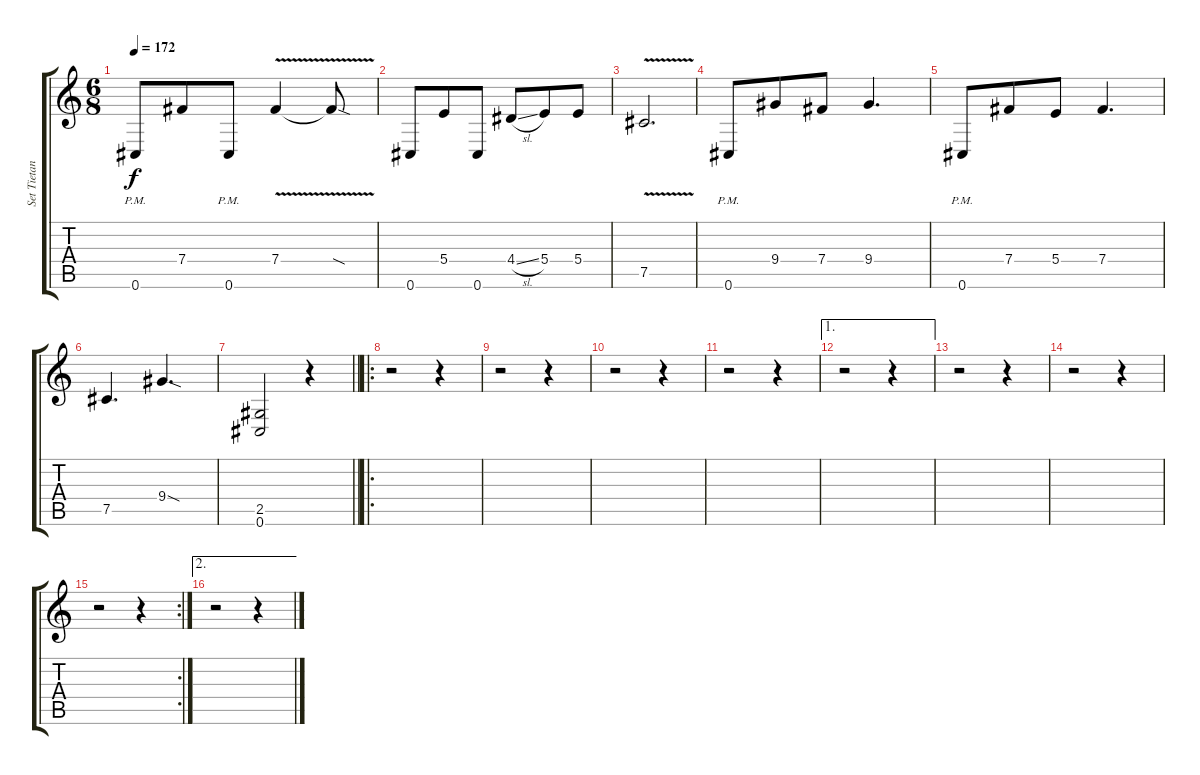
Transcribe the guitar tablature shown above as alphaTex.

\track ("Set Tietan (Lead)" "Set Tietan") {instrument distortionguitar}
\staff {score tabs}
\tuning (Db4 Ab3 E3 B2 Gb2 Db2) {hide}
\ts (6 8)
\tempo 172
\clef g2
\ks c
0.6{pm}.8{dy f} 7.4.8 0.6{pm}.8 7.4{v}.4 7.4{sod t}.8 |
0.6.8 5.4.8 0.6.8 4.4{sl}.8 5.4.8 5.4.8 |
7.5{v}.2{d} |
0.6{pm}.8 9.4.8 7.4.8 9.4.4{d} |
0.6{pm}.8 7.4.8 5.4.8 7.4.4{d} |
7.5.4{d} 9.4{sod}.4{d} |
\barLineRight lightlight
(2.5 0.6).2 r.4 |
\ro
r.2 r.4 |
r.2 r.4 |
r.2 r.4 |
r.2 r.4 |
\ae 1
r.2 r.4 |
r.2 r.4 |
r.2 r.4 |
\rc 2
r.2 r.4 |
\ae 2
r.2 r.4
